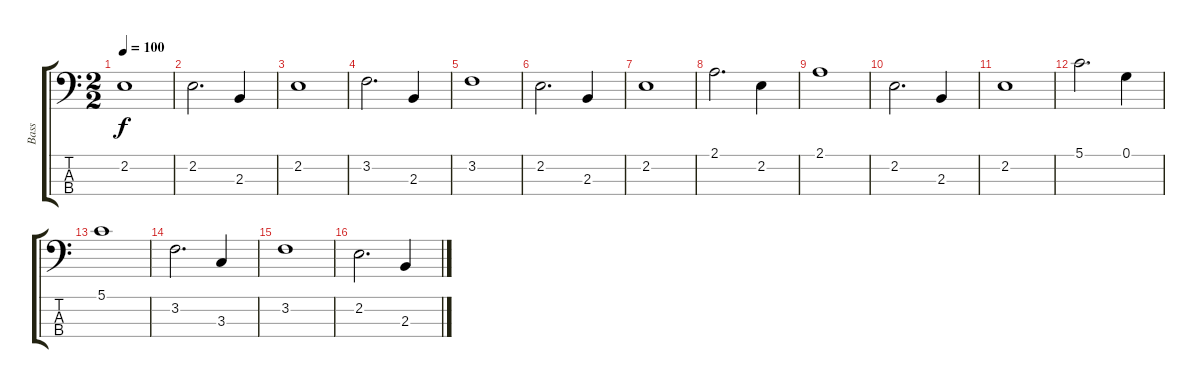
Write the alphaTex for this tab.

\track ("Bass" "Bass") {instrument electricbasspick}
\staff {score tabs}
\tuning (G2 D2 A1 E1) {hide}
\ts (2 2)
\tempo 100
\clef f4
\ks c
2.2.1{dy f} |
2.2.2{d} 2.3.4 |
2.2.1 |
3.2.2{d} 2.3.4 |
3.2.1 |
2.2.2{d} 2.3.4 |
2.2.1 |
2.1.2{d} 2.2.4 |
2.1.1 |
2.2.2{d} 2.3.4 |
2.2.1 |
5.1.2{d} 0.1.4 |
5.1.1 |
3.2.2{d} 3.3.4 |
3.2.1 |
2.2.2{d} 2.3.4
